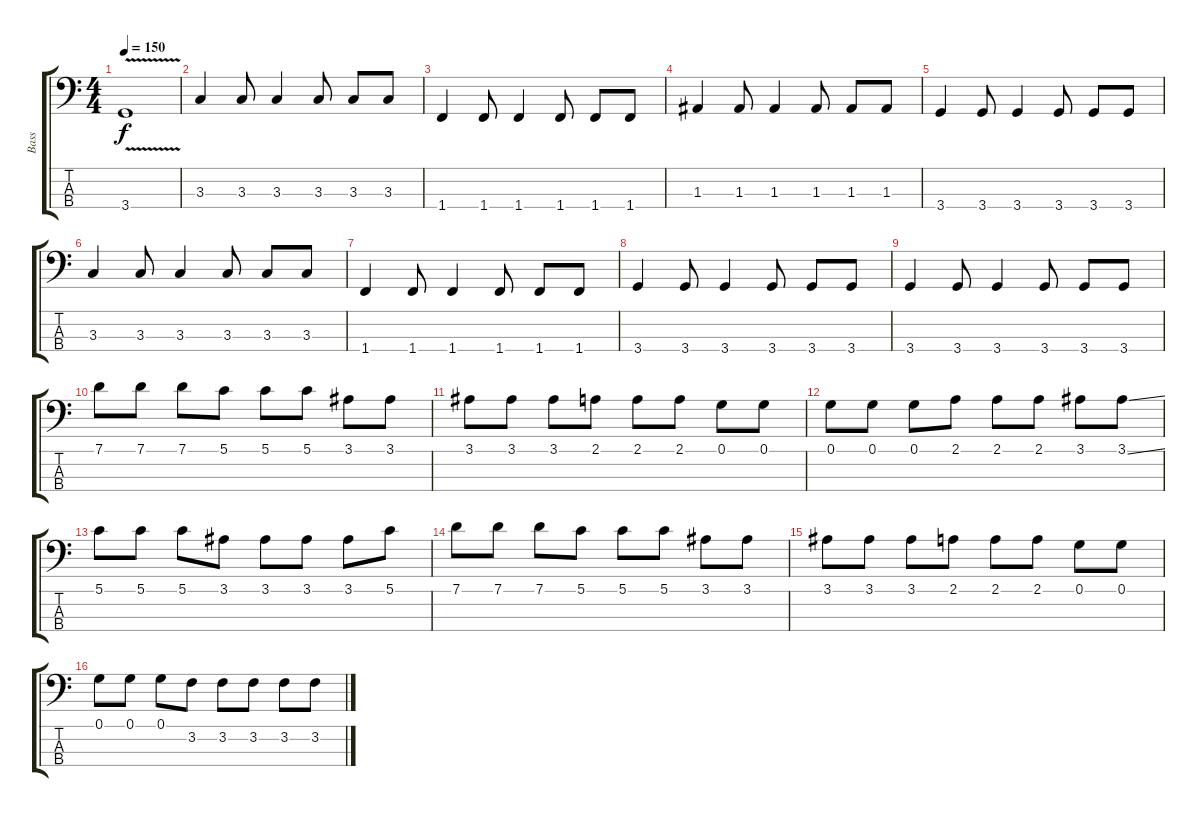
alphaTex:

\track ("Bass" "Bass") {instrument electricbassfinger}
\staff {score tabs}
\tuning (G2 D2 A1 E1) {hide}
\ts (4 4)
\tempo 150
\clef f4
\ks c
3.4{v}.1{dy f} |
3.3.4 3.3.8 3.3.4 3.3.8 3.3.8 3.3.8 |
1.4.4 1.4.8 1.4.4 1.4.8 1.4.8 1.4.8 |
1.3.4 1.3.8 1.3.4 1.3.8 1.3.8 1.3.8 |
3.4.4 3.4.8 3.4.4 3.4.8 3.4.8 3.4.8 |
3.3.4 3.3.8 3.3.4 3.3.8 3.3.8 3.3.8 |
1.4.4 1.4.8 1.4.4 1.4.8 1.4.8 1.4.8 |
3.4.4 3.4.8 3.4.4 3.4.8 3.4.8 3.4.8 |
3.4.4 3.4.8 3.4.4 3.4.8 3.4.8 3.4.8 |
7.1.8{volume 14 instrument electricbassfinger} 7.1.8 7.1.8 5.1.8 5.1.8 5.1.8 3.1.8 3.1.8 |
3.1.8 3.1.8 3.1.8 2.1.8 2.1.8 2.1.8 0.1.8 0.1.8 |
0.1.8 0.1.8 0.1.8 2.1.8 2.1.8 2.1.8 3.1.8 3.1{ss}.8 |
5.1.8 5.1.8 5.1.8 3.1.8 3.1.8 3.1.8 3.1.8 5.1.8 |
7.1.8 7.1.8 7.1.8 5.1.8 5.1.8 5.1.8 3.1.8 3.1.8 |
3.1.8 3.1.8 3.1.8 2.1.8 2.1.8 2.1.8 0.1.8 0.1.8 |
0.1.8 0.1.8 0.1.8 3.2.8 3.2.8 3.2.8 3.2.8 3.2.8
